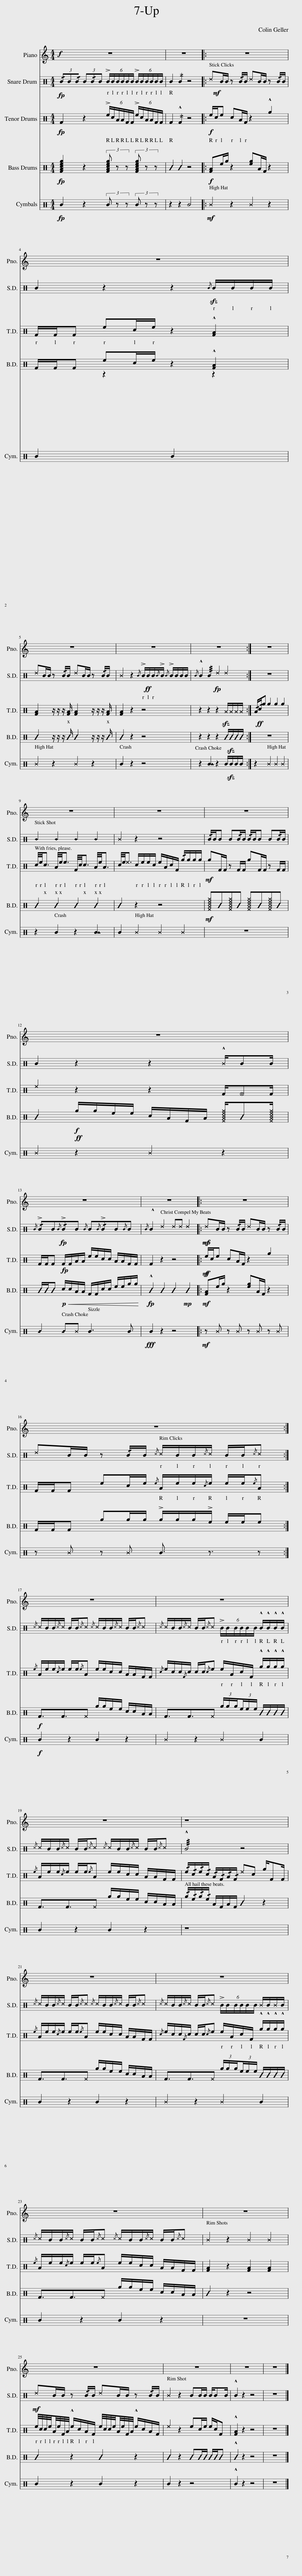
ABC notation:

X:1
%%score 1 2 3 4 5
L:1/8
M:4/4
I:linebreak $
K:C
V:1 treble
V:2 perc
K:none
V:3 perc
K:none
V:4 perc
K:none
V:5 perc
K:none
V:1
!f! z8 | z8 |: z8 |$ z8 |$ z8 | %5
 z8 | z8 :| z8 |$ z8 | z8 | %10
 z8 |$ z8 |$ z8 | z8 |: z8 |$ %15
 z8 :|$ z8 | z8 |$ z8 | z8 |$ %20
 z8 | z8 |$ z8 | z8 |$ z8 | %25
 z8 | z8 | z8 |] %28
V:2
 (3!/!BB!/!B (3B!/!BB (6:4:6!>!B/B/B/B/B/B/ (6:4:6!>!B/B/B/B/B/B/ | B2 B2 z4 |: ^d!mf!B/B/ z !/!B/B/ ^dB/B/ z !/!B/B/ |$ B2 z2 z2!sfz!{/B} B/B/B/B/ |$ ^dB/B/ z !/!B/B/ ^dB/B/ z !/!B/B/ | %5
 ^B2 z2{/B} !>!B/!ff!B/B/{/B}!>!B/{/B} !>!B/B/B/B/ |{/B} !^!B2 !///!B2 ^d2 ^d2 :| z8 |$ B2 B2 B2 B2 | ^B2 z2 z4 | %10
 !/!B/B/B B!/!B/B/ !/!B/B/B B!/!B/B/ |$ B2 z2 z2 !^!^B/BB/ |${/B} !/!!>!BB{/B}!/!!>!BB{/B} B{/B}!/!!>!BB{/B}B |{/B} !^!B2 ^d2 ^d^d ^d2 |:!mf!!mp! ^dB/B/ z !/!B/B/ ^dB/B/ z !/!B/B/ |$ %15
 ^dB/B/ z !/!B/B/{/^c} ^c/B/B/{/^c}^c/ B/B/{/^c}^c :|${/^c} ^c/B/B/{/^c}^c/ B/B/{/^c}^c{/^c} ^c/B/B/{/^c}^c/ B/B/{/^c}^c |{/^c} ^c/B/B/{/^c}^c/ B/B/{/^c}^c (6:4:6!>!B/B/B/B/B/B/ !^!B/!^!B/!^!B/!^!B/ |${/^c} ^c/B/B/{/^c}^c/ B/B/{/^c}^c{/^c} ^c/B/B/{/^c}^c/ B/B/{/^c}^c | !///!!^!B4 z4 |$ %20
{/^c} ^c/B/B/{/^c}^c/ B/B/{/^c}^c{/^c} ^c/B/B/{/^c}^c/ B/B/{/^c}^c |{/^c} ^c/B/B/{/^c}^c/ B/B/{/^c}^c (6:4:6!>!B/B/B/B/B/B/ ^B/B/^B/B/ |${/^c} ^c/B/B/{/^c}^c/ B/B/{/^c}^c{/^c} ^c/B/B/{/^c}^c/ B/B/{/^c}^c | ^B2 z2 ^B2 ^B2 |$!mf! ^dB/B/ z !/!B/B/ ^dB/B/ z !/!B/B/ | %25
 ^B2 z2 BB/B/ B/BB/ | !^!B2 z2 z4 | z8 |] %28
V:3
 F2 z2 (6:4:6!>!e/c/A/A/F/F/ (6:4:6!>!e/c/A/A/F/F/ | F2 !^!F2 z4 |:!f! e/c/e cA/F/ z2 !^!g2 |$ F/F/F ec/e/ z2 !^![FA]2 |$ [FA]2 z/ z/ z/ [FA]/ [FA]2 z/ z/ z/ [FA]/ | %5
 [FA]2 z2 z4 | z2 z2 z2!sfz! ^A/^A/^A/^A/ :| !/!A/!ff!!/!c/g g2 g2 g2 |$ c/4e/4c3/2 A/4e/4e3/2 F/4c/4c3/2 A/4e/4A3/2 | c/4e/4^e3/2 c/e/e/c/ e/A/c/F/ !/!g/g/g/g/ | %10
!mf! gF/F/ z F/F/ gF/F/ z F/F/ |$ ^e2 z2 z2 F/_FF/ |$ F/F/F F/F/A/A/ e/e/c/c/ A/A/F/F/ | F2 z2 z4 |:!mf!!f! e/c/e cA/F/ z2 g2 |$ %15
 F/F/F ec/e/{/e} A/e/e/{/c}e/ e/e/{/e}A :|${/e} A/e/e/{/c}e/ e/e/{/e}A e/e/c/c/ A/A/F/F/ |{/c} e/c/c/{/F}c/ c/c/{/c}e e/A/c/F/ !^!g/!^!g/!^!g/!^!g/ |${/e} A/e/e/{/c}e/ e/e/{/e}A e/e/c/c/ A/A/F/F/ | !/!e/!/!c/!/!e/!/!c/ !/!A/!/!F/!/!A/!/!F/ ^ec g/FF/ |$ %20
{/e} A/e/e/{/c}e/ e/e/{/e}A e/e/c/c/ A/A/F/F/ |{/c} e/c/c/{/F}c/ c/c/{/c}e e/A/c/F/ !^!g/!^!g/!^!g/!^!g/ |${/e} A/e/e/{/c}e/ e/e/{/e}A e/e/c/c/ A/A/F/F/ | [FA]2 z2 [FA]2 [FA]2 |$ e/4c/4c/4e/4A/4e/4F/4A/4 !^!e/c/A/F/ e/4c/4c/4e/4A/4e/4F/4A/4 !^!e/c/A/F/ | %25
 ^e2 z2 ec/e/ e/c/F | !^![FA]2 z2 z4 | z8 |] %28
V:4
 [FAceg]2 z2 (3[FAceg] z z (3[FAceg] z z | B2 B2 z4 |:!f! [FA]e/g/ z2 [eg]A/F/ z2 |$ F/F/F ec/e/ z2 !^![FA]2 |$ B2 z/ z/ z/ B/ B2 z/ z/ z/ B/ | %5
 B2 z2 z4 | z2 z2 z2 B/!sfz!B/B/B/ :| z8 |$ B2 B2 B2 B2 | B2 z2 z4 | %10
!mf! [^F^A^c^e^g]B[^F^A^c^e^g]B [^F^A^c^e^g]B[^F^A^c^e^g]B |$ B2!f! g/g/e/e/ c/A/F/A/ [^F^A^c^e^g]/B[^F^A^c^e^g]/ |$ B/B/B!p! c/!<(!c/A/A/ F/F/c/c/ e/e/g/g/!<)! | !^!B2 B2 B2!mp! B2 |:!mf! [FA]e/g/ z2 [eg]A/F/ z2 |$ %15
 F/F/F gg/g/ !>!g/g/g/!>!e/ e/e/e :|$!f! F3/2F3/2^F g/g/e/e/ c/c/A/A/ | F3/2F3/2^F (3g/g/g/(3e/e/e/ B/B/B/B/ |$ F3/2F3/2^F g/g/e/e/ c/c/A/A/ | !/!g/!/!e/!/!g/!/!e/ A/F/A/F/ B2 z2 |$ %20
 F3/2F3/2^F g/g/e/e/ c/c/A/A/ | F3/2F3/2^F (3g/g/g/(3e/e/e/ B/B/B/B/ |$ F3/2F3/2^F g/g/e/e/ c/c/A/A/ | B2 z2 z4 |$ B2 z2 B2 z2 | %25
 B2 z2 BB/B/ B/B/B | !^!B2 z2 z4 | z8 |] %28
V:5
 B2 z2 (3B z z (3B z z | z2 z2 B4 |:!mf! ^B2 z2 ^B2 z2 |$ B2 z2 B2 z2 |$ ^B2 z2 ^B2 z2 | %5
 B2 z2 z4 | z2 [BB]2 z2 B/!sfz!B/B/B/ :| z2 ^B2 ^B2 ^B2 |$ z2 B2 z2 [BB]2 | B2 ^B2 ^B2 ^B2 | %10
 z8 |$ ^B2!ff! z2 ^B2 z2 |$ _B2 _B^B B3 B |!fff! B2 z2 z4 |:!mf! z ^B z ^B z ^B z ^B |$ %15
 z ^B z ^B B3/2 z3/2 z :|$!f! B2 z2 B2 z2 | ^B2 z2 ^B2 B2 |$ B2 z2 B2 z2 | z8 |$ %20
 B2 z2 B2 z2 | ^B2 z2 ^B2 B2 |$ B2 z2 B2 z2 | z8 |$ B2 z2 B2 z2 | %25
 B2 z2 z4 | !^!B2 z2 z4 | z8 |] %28
